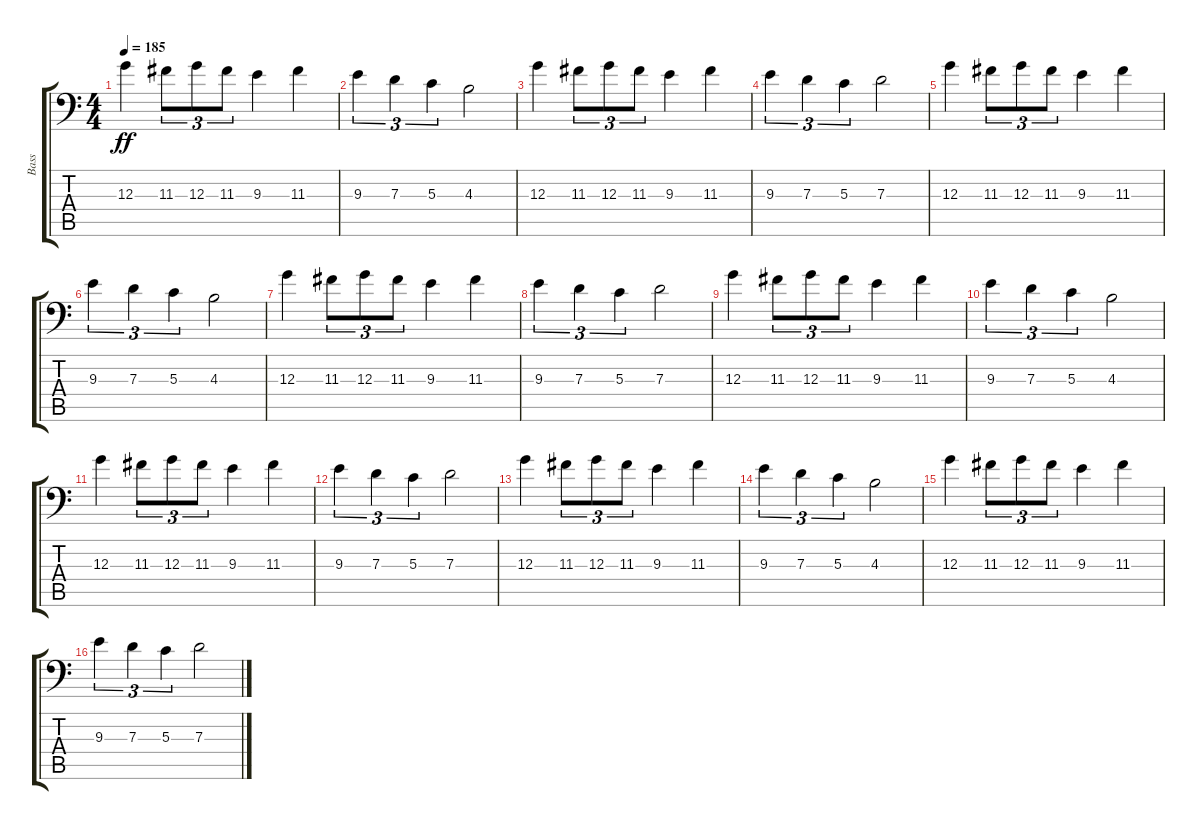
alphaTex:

\track ("Bass" "Bass") {instrument electricbassfinger}
\staff {score tabs}
\tuning (E3 B2 G2 D2 A1 E1) {hide}
\ts (4 4)
\tempo 185
\clef f4
\ks c
12.3.4{dy ff} 11.3.8{tu (3 2)} 12.3.8{tu (3 2)} 11.3.8{tu (3 2)} 9.3.4 11.3.4 |
9.3.4{tu (3 2)} 7.3.4{tu (3 2)} 5.3.4{tu (3 2)} 4.3.2 |
12.3.4 11.3.8{tu (3 2)} 12.3.8{tu (3 2)} 11.3.8{tu (3 2)} 9.3.4 11.3.4 |
9.3.4{tu (3 2)} 7.3.4{tu (3 2)} 5.3.4{tu (3 2)} 7.3.2 |
12.3.4 11.3.8{tu (3 2)} 12.3.8{tu (3 2)} 11.3.8{tu (3 2)} 9.3.4 11.3.4 |
9.3.4{tu (3 2)} 7.3.4{tu (3 2)} 5.3.4{tu (3 2)} 4.3.2 |
12.3.4 11.3.8{tu (3 2)} 12.3.8{tu (3 2)} 11.3.8{tu (3 2)} 9.3.4 11.3.4 |
9.3.4{tu (3 2)} 7.3.4{tu (3 2)} 5.3.4{tu (3 2)} 7.3.2 |
12.3.4 11.3.8{tu (3 2)} 12.3.8{tu (3 2)} 11.3.8{tu (3 2)} 9.3.4 11.3.4 |
9.3.4{tu (3 2)} 7.3.4{tu (3 2)} 5.3.4{tu (3 2)} 4.3.2 |
12.3.4 11.3.8{tu (3 2)} 12.3.8{tu (3 2)} 11.3.8{tu (3 2)} 9.3.4 11.3.4 |
9.3.4{tu (3 2)} 7.3.4{tu (3 2)} 5.3.4{tu (3 2)} 7.3.2 |
12.3.4 11.3.8{tu (3 2)} 12.3.8{tu (3 2)} 11.3.8{tu (3 2)} 9.3.4 11.3.4 |
9.3.4{tu (3 2)} 7.3.4{tu (3 2)} 5.3.4{tu (3 2)} 4.3.2 |
12.3.4 11.3.8{tu (3 2)} 12.3.8{tu (3 2)} 11.3.8{tu (3 2)} 9.3.4 11.3.4 |
9.3.4{tu (3 2)} 7.3.4{tu (3 2)} 5.3.4{tu (3 2)} 7.3.2
